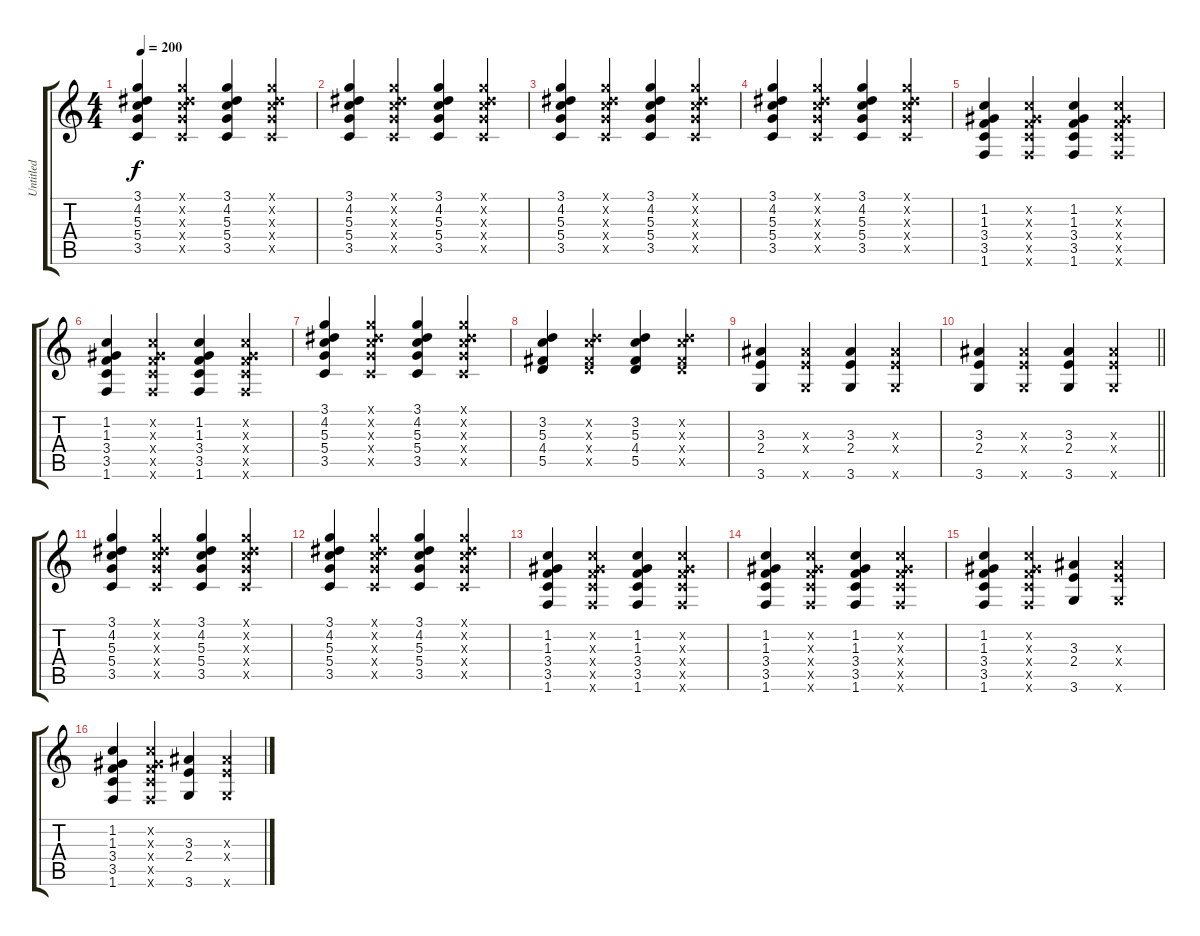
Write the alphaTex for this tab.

\track ("Untitled" "Untitled") {instrument acousticguitarnylon}
\staff {score tabs}
\tuning (E4 B3 G3 D3 A2 E2) {hide}
\ts (4 4)
\tempo 200
\clef g2
\ks c
(3.1 4.2 5.3 5.4 3.5).4{dy f} (3.1{x} 4.2{x} 5.3{x} 5.4{x} 3.5{x}).4 (3.1 4.2 5.3 5.4 3.5).4 (3.1{x} 4.2{x} 5.3{x} 5.4{x} 3.5{x}).4 |
(3.1 4.2 5.3 5.4 3.5).4 (3.1{x} 4.2{x} 5.3{x} 5.4{x} 3.5{x}).4 (3.1 4.2 5.3 5.4 3.5).4 (3.1{x} 4.2{x} 5.3{x} 5.4{x} 3.5{x}).4 |
(3.1 4.2 5.3 5.4 3.5).4 (3.1{x} 4.2{x} 5.3{x} 5.4{x} 3.5{x}).4 (3.1 4.2 5.3 5.4 3.5).4 (3.1{x} 4.2{x} 5.3{x} 5.4{x} 3.5{x}).4 |
(3.1 4.2 5.3 5.4 3.5).4 (3.1{x} 4.2{x} 5.3{x} 5.4{x} 3.5{x}).4 (3.1 4.2 5.3 5.4 3.5).4 (3.1{x} 4.2{x} 5.3{x} 5.4{x} 3.5{x}).4 |
(1.2 1.3 3.4 3.5 1.6).4 (1.2{x} 1.3{x} 3.4{x} 3.5{x} 1.6{x}).4 (1.2 1.3 3.4 3.5 1.6).4 (1.2{x} 1.3{x} 3.4{x} 3.5{x} 1.6{x}).4 |
(1.2 1.3 3.4 3.5 1.6).4 (1.2{x} 1.3{x} 3.4{x} 3.5{x} 1.6{x}).4 (1.2 1.3 3.4 3.5 1.6).4 (1.2{x} 1.3{x} 3.4{x} 3.5{x} 1.6{x}).4 |
(3.1 4.2 5.3 5.4 3.5).4 (3.1{x} 4.2{x} 5.3{x} 5.4{x} 3.5{x}).4 (3.1 4.2 5.3 5.4 3.5).4 (3.1{x} 4.2{x} 5.3{x} 5.4{x} 3.5{x}).4 |
(3.2 5.3 4.4 5.5).4 (3.2{x} 5.3{x} 4.4{x} 5.5{x}).4 (3.2 5.3 4.4 5.5).4 (3.2{x} 5.3{x} 4.4{x} 5.5{x}).4 |
(3.3 2.4 3.6).4 (3.3{x} 2.4{x} 3.6{x}).4 (3.3 2.4 3.6).4 (3.3{x} 2.4{x} 3.6{x}).4 |
\barLineRight lightlight
(3.3 2.4 3.6).4 (3.3{x} 2.4{x} 3.6{x}).4 (3.3 2.4 3.6).4 (3.3{x} 2.4{x} 3.6{x}).4 |
(3.1 4.2 5.3 5.4 3.5).4 (3.1{x} 4.2{x} 5.3{x} 5.4{x} 3.5{x}).4 (3.1 4.2 5.3 5.4 3.5).4 (3.1{x} 4.2{x} 5.3{x} 5.4{x} 3.5{x}).4 |
(3.1 4.2 5.3 5.4 3.5).4 (3.1{x} 4.2{x} 5.3{x} 5.4{x} 3.5{x}).4 (3.1 4.2 5.3 5.4 3.5).4 (3.1{x} 4.2{x} 5.3{x} 5.4{x} 3.5{x}).4 |
(1.2 1.3 3.4 3.5 1.6).4 (1.2{x} 1.3{x} 3.4{x} 3.5{x} 1.6{x}).4 (1.2 1.3 3.4 3.5 1.6).4 (1.2{x} 1.3{x} 3.4{x} 3.5{x} 1.6{x}).4 |
(1.2 1.3 3.4 3.5 1.6).4 (1.2{x} 1.3{x} 3.4{x} 3.5{x} 1.6{x}).4 (1.2 1.3 3.4 3.5 1.6).4 (1.2{x} 1.3{x} 3.4{x} 3.5{x} 1.6{x}).4 |
(1.2 1.3 3.4 3.5 1.6).4 (1.2{x} 1.3{x} 3.4{x} 3.5{x} 1.6{x}).4 (3.3 2.4 3.6).4 (3.3{x} 2.4{x} 3.6{x}).4 |
(1.2 1.3 3.4 3.5 1.6).4 (1.2{x} 1.3{x} 3.4{x} 3.5{x} 1.6{x}).4 (3.3 2.4 3.6).4 (3.3{x} 2.4{x} 3.6{x}).4
